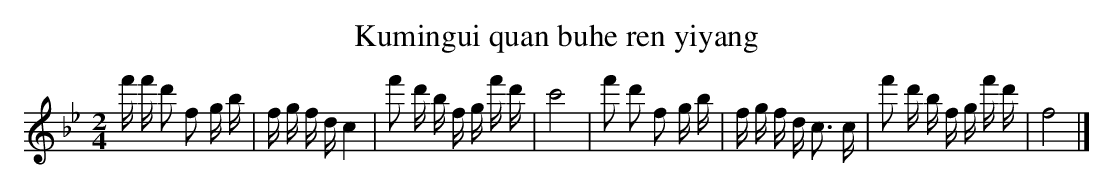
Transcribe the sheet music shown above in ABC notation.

X:1
T: Kumingui quan buhe ren yiyang
L: 1/16
M: 2/4
K: Bb
f' f' d'2 f2 g b [I:setbarnb 1]|
f g f dc4 |
f'2 d' b f g f' d' |
c'8 |
f'2 d'2 f2 g b |
f g f d2< c2 c |
f'2 d' b f g f' d' |
f8 |]
